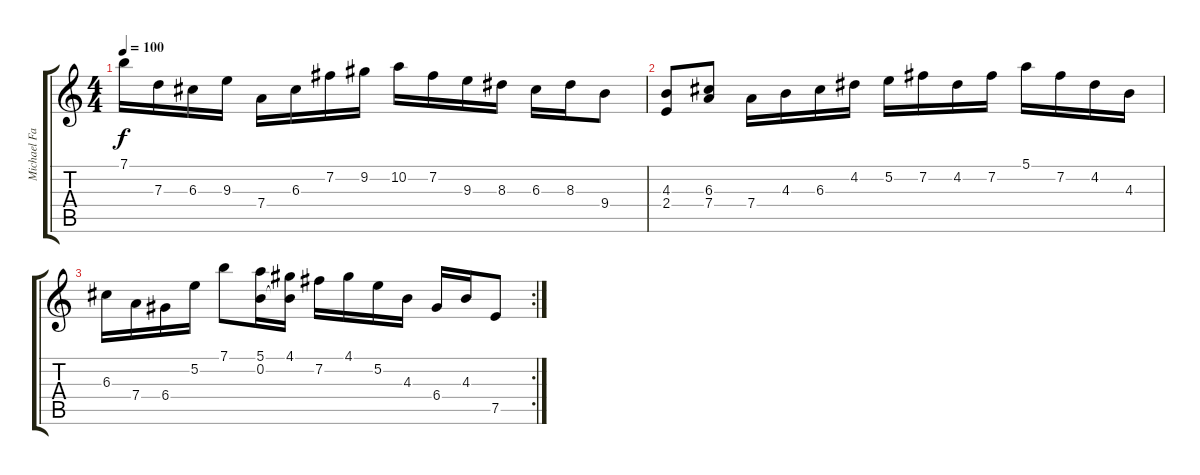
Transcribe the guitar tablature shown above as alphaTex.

\track ("Michael Fath" "Michael Fa") {instrument electricguitarjazz}
\staff {score tabs}
\tuning (E4 B3 G3 D3 A2 E2) {hide}
\ts (4 4)
\tempo 100
\clef g2
\ks c
7.1.16{dy f} 7.3.16 6.3.16 9.3.16 7.4.16 6.3.16 7.2.16 9.2.16 10.2.16 7.2.16 9.3.16 8.3.16 6.3.16 8.3.16 9.4.8 |
(4.3 2.4).8 (6.3 7.4).8 7.4.16 4.3.16 6.3.16 4.2.16 5.2.16 7.2.16 4.2.16 7.2.16 5.1.16 7.2.16 4.2.16 4.3.16 |
\rc 2
6.3.16 7.4.16 6.4.16 5.2.16 7.1.8 (5.1 0.2).16 (4.1 0.2{t}).16 7.2.16 4.1.16 5.2.16 4.3.16 6.4.16 4.3.16 7.5.8
